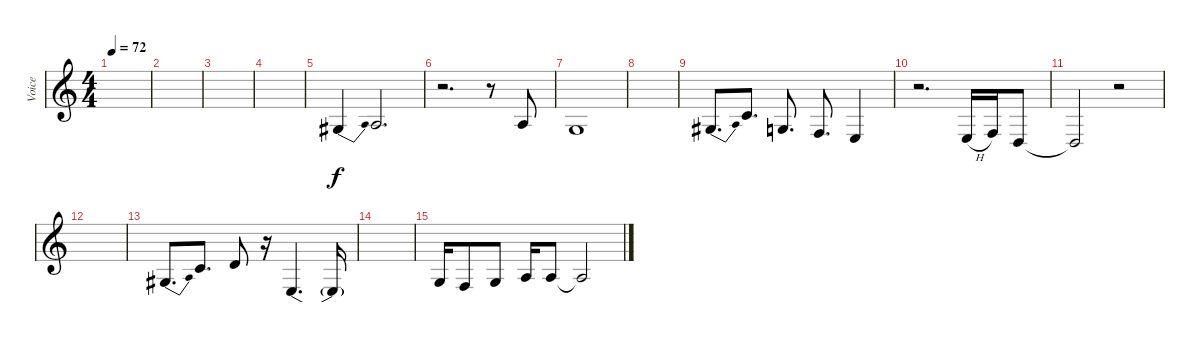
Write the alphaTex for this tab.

\track ("Voice" "Voice") {instrument baritonesax}
\staff {score}
\tuning (E4 B3 G3 D3 A2 E2) {hide}
\ts (4 4)
\tempo 72
\clef g2
\ks c
|
|
|
|
1.3{be (bend 0 0 60 2)}.4 2.3.2{d} |
r.2{d} r.8 2.3.8 |
0.3.1 |
|
1.3{be (bend 0 0 60 2)}.8{d} 1.2.8{d} 0.3.8{d} 3.4.8{d} 2.4.4 |
r.2{d} 2.4{h}.16 3.4.16 0.4.8 |
0.4{t}.2 r.2 |
|
1.3{be (bend 0 0 60 2)}.8{d} 1.2.8{d} 3.2.8 r.16 2.4{be (custom 0 0 10 1 20 1 30 0 60 0)}.4{d} 2.4{t}.16 |
|
0.3.16 3.4.8 0.3.8 2.3.16 2.3.8 2.3{t}.2
